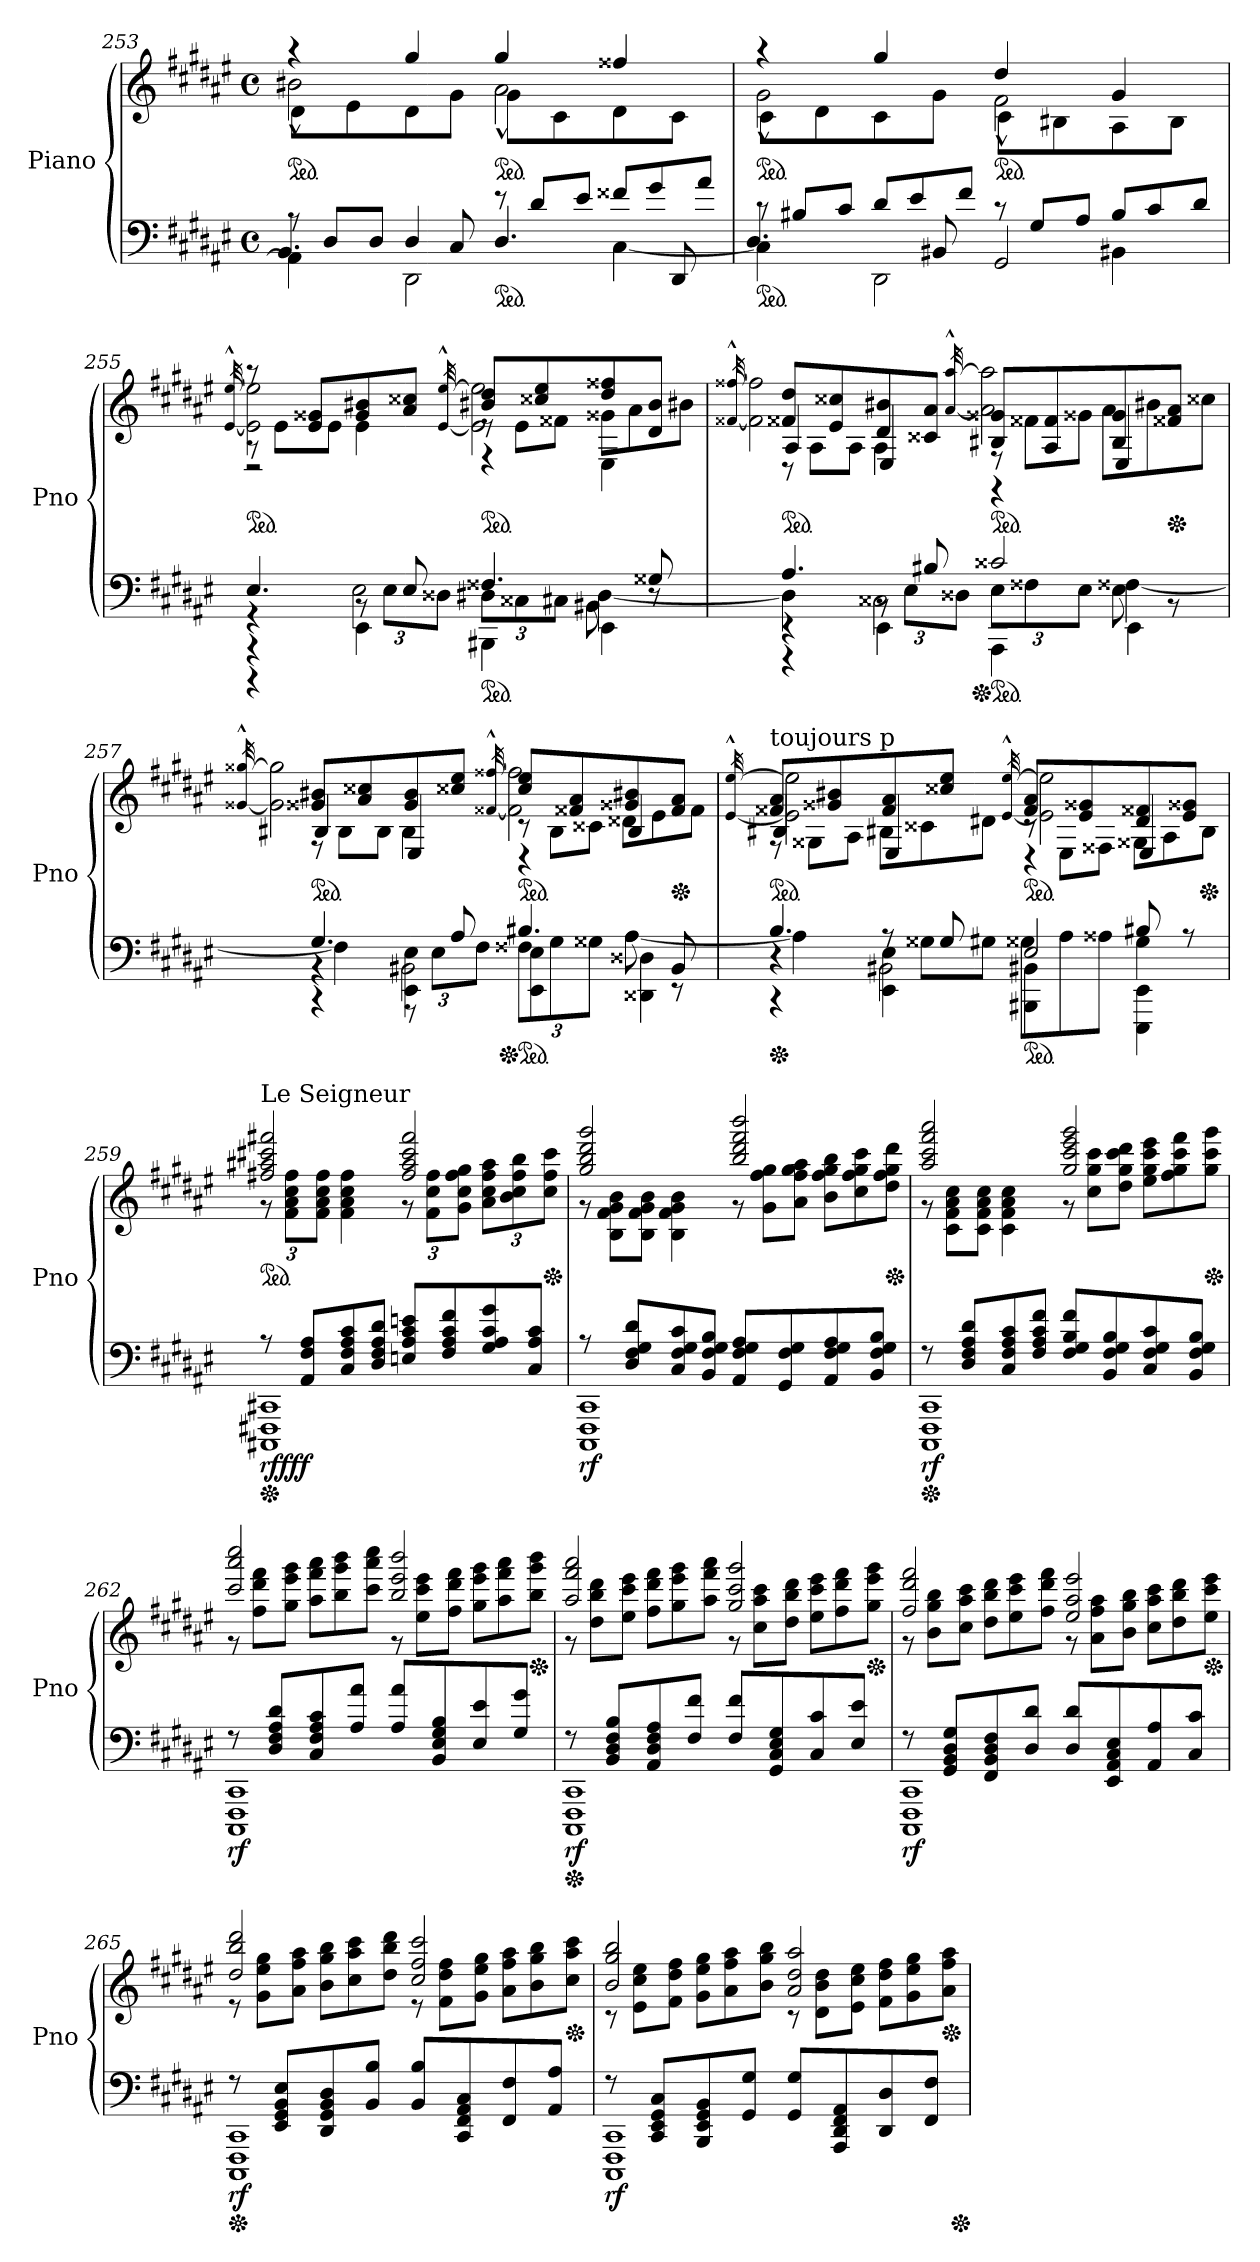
**kern	**kern	**dynam
*part1	*part1	*part1
*staff2	*staff1	*staff1/2
*I"Piano	*	*
*I'Pno	*	*
*clefF4	*clefG2	*
*k[f#c#g#d#a#e#]	*k[f#c#g#d#a#e#]	*
*F#:	*F#:	*
*M4/4	*M4/4	*
*met(c)	*met(c)	*
*Xtuplet	*	*
=253	=253	=253
*^	*	*
*	*^	*	*
*	*	*	*ped	*
*	*	*	*^	*
*	*	*	*	*^	*
12rA	4AA#\]	4.BB/	4raa	2b#X^^\	8d#\L	.
12D#/L	.	.	.	.	.	.
.	.	.	.	.	8e#\	.
12D#/J	.	.	.	.	.	.
4D#/	2DD#\	.	4gg#/	.	8d#\	.
.	.	8C#/	.	.	8g#\J	.
*ped	*	*	*	*	*	*
*	*	*	*ped	*	*	*
12re	.	4.D#/	4gg#/	2a#^^\	8g#\L	.
12d#/L	.	.	.	.	.	.
.	.	.	.	.	8c#\	.
12e#/J	.	.	.	.	.	.
12f##X/L	[4C#\	.	4ff##X/	.	8d#\	.
12g#/	.	.	.	.	.	.
.	.	8DD#/	.	.	8c#\J	.
12a#/J	.	.	.	.	.	.
=254	=254	=254	=254	=254	=254	=254
*ped	*	*	*	*	*	*
*	*	*	*ped	*	*	*
12rc	4C#\]	4.D#/	4raa	2g#^^\	8c#\L	.
12B#X/L	.	.	.	.	.	.
.	.	.	.	.	8d#\	.
12c#/J	.	.	.	.	.	.
12d#/L	2DD#\	.	4gg#/	.	8c#\	.
12e#/	.	.	.	.	.	.
.	.	8BB#X/	.	.	8g#\J	.
12f#/J	.	.	.	.	.	.
*	*	*	*ped	*	*	*
12rc	.	2GG#/	4dd#/	2f#^^\	8c#\L	.
12G#/L	.	.	.	.	.	.
.	.	.	.	.	8B#X\	.
12A#/J	.	.	.	.	.	.
12B#/L	4BB#X\	.	4g#/	.	8A#\	.
12c#/	.	.	.	.	.	.
.	.	.	.	.	8B#\J	.
12d#/J	.	.	.	.	.	.
*v	*v	*v	*	*	*	*
*	*	*v	*v	*
!!LO:PB:g=z
=255	=255	=255	=255
.	.	[32qe#/^^ [32qee#/^^	.
*^	*	*	*
*	*^	*	*	*
*	*	*^	*v	*v	*
*	*	*	*	*ped	*
*	*	*	*	*^	*
*	*	*	*	*	*^	*
*	*	*	*	*	*	*Xtuplet	*
*	*	*	*	*	*	*^	*
4.E#/	4rBBBB	4rAAA	4rGG	8raa	2e#\] 2ee#\]	12rA	2rD	.
.	.	.	.	.	.	12e#\L	.	.
.	.	.	.	8e#/ 8g##X/L	.	.	.	.
.	.	.	.	.	.	12e#\J	.	.
*	*	*tuplet	*	*	*	*	*	*
*	*	*Xbrackettup	*	*	*	*	*	*
.	4EE#\	12rBB	2E#\	8g##/ 8b#X/	.	4e#\	.	.
.	.	12E#\L	.	.	.	.	.	.
8E#/	.	.	.	8a#/ 8cc##X/J	.	.	.	.
.	.	12D##X\J	.	.	.	.	.	.
.	.	.	.	.	[32qe#/^^ [32qee#/^^	.	.	.
*ped	*	*	*	*	*	*	*	*
*	*	*	*	*ped	*	*	*	*
4.F##X/	4BBB#X\	12D#X\L	.	8b#X/ 8dd#/L	2e#\] 2ee#\]	12re	4rF	.
.	.	12C##X\	.	.	.	12e#\L	.	.
.	.	.	.	8cc##X/ 8ee#/	.	.	.	.
.	.	12C#X\J	.	.	.	12f##X\J	.	.
.	4EE#\	8BB#X\	[4D#\	8dd#/ 8ff##X/	.	12g##X\L	4E#\	.
.	.	.	.	.	.	12a#\	.	.
8G##X/	.	8r	.	8d#/ 8b#/J	.	.	.	.
.	.	.	.	.	.	12b#X\J	.	.
!!LO:PB:g=z	!!	!!	!!
=256	=256	=256	=256	=256	=256	=256	=256	=256
.	.	.	.	.	[32qf##X/^^ [32qff##X/^^	.	.	.
*	*	*	*	*ped	*	*	*	*
4.A#/	4rEE	4rFFF	4D#\]	8f##/ 8dd#/L	2f##\] 2ff##\]	4A#/	12rD	.
.	.	.	.	.	.	.	12A#\L	.
.	.	.	.	8e#/ 8cc##X/	.	.	.	.
.	.	.	.	.	.	.	12A#\J	.
.	12rBB	4EE#\	2C##X\	8d#/ 8b#X/	.	4E#/	4A#\	.
.	12E#\L	.	.	.	.	.	.	.
8B#X/	.	.	.	8c##X/ 8a#/J	.	.	.	.
.	12D##X\J	.	.	.	.	.	.	.
.	.	.	.	.	[32qa#/^^ [32qaa#/^^	.	.	.
*Xped	*	*	*	*	*	*	*	*
*ped	*	*	*	*	*	*	*	*
*	*	*	*	*ped	*	*	*	*
2c##X/	12E#\L	4AAA#\	.	8B#X/ 8g##X/L	2a#\] 2aa#\]	4rGG	12rF	.
.	12F##X\	.	.	.	.	.	12f##X\L	.
.	.	.	.	8A#/ 8f##/	.	.	.	.
.	12E#\J	.	.	.	.	.	12g##X\J	.
.	8E#\	4EE#\	[4F##X\	8B#/ 8g##/	.	4E#/	12a#\L	.
.	.	.	.	.	.	.	12b#X\	.
*	*	*	*	*Xped	*	*	*	*
.	8rBB	.	.	8f##X/ 8a#/J	.	.	.	.
.	.	.	.	.	.	.	12cc##X\J	.
!!LO:PB:g=z	!!	!!	!!
=257	=257	=257	=257	=257	=257	=257	=257	=257
.	.	.	.	.	[32qg##X/^^ [32qgg##X/^^	.	.	.
*	*	*	*	*ped	*	*	*	*
4.G#/	4rBB	4rCC	4F##\]	8g##/ 8b#X/L	2g##\] 2gg##\]	4B#X/	12rF	.
.	.	.	.	.	.	.	12B#\L	.
.	.	.	.	8a#/ 8cc##X/	.	.	.	.
.	.	.	.	.	.	.	12B#\J	.
.	12rAAA	4EE#\ 4E#\	2BB#X\	8g##/ 8b#/	.	4E#/	4B#\	.
.	12E#\L	.	.	.	.	.	.	.
8A#/	.	.	.	8cc##X/ 8ee#/J	.	.	.	.
.	12F#\J	.	.	.	.	.	.	.
.	.	.	.	.	[32qf##X/^^ [32qff##X/^^	.	.	.
*Xped	*	*	*	*	*	*	*	*
*ped	*	*	*	*	*	*	*	*
*	*	*	*	*ped	*	*	*	*
4.B#X/	12F##X\L	4EE#\ 4E#\	.	8cc##/ 8ee#/L	2f##\] 2ff##\]	4rD	12rc	.
.	12G#\	.	.	.	.	.	12B#\L	.
.	.	.	.	8f##/ 8a#/	.	.	.	.
.	12G##X\J	.	.	.	.	.	12c##X\J	.
.	8A#\	4DD##X\ 4D##X\	[4A#\	8g##X/ 8b#X/	.	4B#/	12d##X\L	.
.	.	.	.	.	.	.	12e#\	.
*	*	*	*	*Xped	*	*	*	*
8BB#/	8rEE	.	.	8f##/ 8a#/J	.	.	.	.
.	.	.	.	.	.	.	12f##\J	.
!!LO:PB:g=z	!!	!!	!!
=258	=258	=258	=258	=258	=258	=258	=258	=258
.	.	.	.	.	[32qe#/^^ [32qee#/^^	.	.	.
*Xped	*	*	*	*	*	*	*	*
*	*	*	*	*ped	*	*	*	*
!	!	!	!	!LO:TX:a:t=toujours p	!	!	!	!
4.B/	4r	4rCC	4A#\]	8f##X/ 8a#/L	2e#\] 2ee#\]	4B#X/	12rF	.
.	.	.	.	.	.	.	12G##X\L	.
.	.	.	.	8g##X/ 8b#X/	.	.	.	.
.	.	.	.	.	.	.	12A#\J	.
*	*	*Xtuplet	*	*	*	*	*	*
.	4EE#\ 4E#\	12rA	2BB#X\	8f##/ 8a#/	.	4E#/	12B#X\L	.
.	.	12G##X\L	.	.	.	.	12c##X\	.
8G##/	.	.	.	8cc##X/ 8ee#/J	.	.	.	.
.	.	12G#X\J	.	.	.	.	12d#X\J	.
.	.	.	.	.	[32qe#/^^ [32qee#/^^	.	.	.
*ped	*	*	*	*	*	*	*	*
*	*	*	*	*ped	*	*	*	*
2E#/	4BBB#X\ 4BB#X\	12G##X\L	.	8f##/ 8a#/L	2e#\] 2ee#\]	4rD	12rc	.
.	.	12A#\	.	.	.	.	12E#\L	.
.	.	.	.	8e#/ 8g##X/	.	.	.	.
.	.	12A##X\J	.	.	.	.	12F##X\J	.
.	4EEE#\ 4EE#\	8B#X/	4G##\	8d#/ 8f##X/	.	4E#/	12G##X\L	.
.	.	.	.	.	.	.	12A#\	.
.	.	8rA	.	8e#/ 8g##X/J	.	.	.	.
*	*	*	*	*Xped	*	*	*	*
.	.	.	.	.	.	.	12B#\J	.
*v	*v	*v	*v	*	*	*	*	*
*	*v	*v	*v	*v	*
!!LO:PB:g=z
=259	=259	=259
*Xped	*	*
*^	*	*
*	*	*ped	*
*	*	*^	*
*	*	*	*tuplet	*
*	*	*	*Xbrackettup	*
*	*	*^	*^	*
!	!	!LO:TX:a:t=Le Seigneur	!	!	!	!
!	!	!	!	!	!	!LO:DY:b=2
!	!	!	!	!	!	!LO:DY:n=1:b
*	*	*	*v	*v	*v	*
8rA	1CCC#X 1FFF#X 1CC#X	2ff#X/ 2aa#X/ 2ccc#X/ 2fff#X/	12r	rf fff
.	.	.	12f#\ 12a#\ 12cc#\ 12ff#\L	.
8AA#/ 8F#/ 8A#/L	.	.	.	.
.	.	.	12f#\ 12a#\ 12cc#\ 12ff#\J	.
8C#/ 8F#/ 8A#/ 8c#/	.	.	4f#\ 4a#\ 4cc#\ 4ff#\	.
8D#/ 8F#/ 8A#/ 8d#/J	.	.	.	.
8En/ 8A#/ 8c#/ 8en/L	.	2ff#/ 2aa#/ 2ccc#/ 2fff#/	12r	.
.	.	.	12f#\ 12cc#\ 12ff#\L	.
8F#/ 8A#/ 8c#/ 8f#/	.	.	.	.
.	.	.	12g#\ 12cc#\ 12ff#\ 12gg#\J	.
8G#/ 8A#/ 8c#/ 8g#/	.	.	12a#\ 12cc#\ 12ff#\ 12aa#\L	.
.	.	.	12b\ 12cc#\ 12ff#\ 12bb\	.
8C#/ 8A#/ 8c#/J	.	.	.	.
*	*	*Xped	*	*
.	.	.	12cc#\ 12ff#\ 12ccc#\J	.
!!LO:PB:g=z	!!
=260	=260	=260	=260	=260
*	*	*	*Xtuplet	*
!	!	!	!	!LO:DY:b=2
8rA	1CCC# 1FFF# 1CC#	2gg#/ 2bb/ 2ddd#/ 2ggg#/	12r	rf
.	.	.	12B\ 12f#\ 12g#\ 12b\L	.
8D#/ 8F#/ 8G#/ 8d#/L	.	.	.	.
.	.	.	12B\ 12f#\ 12g#\ 12b\J	.
8C#/ 8F#/ 8G#/ 8c#/	.	.	4B\ 4f#\ 4g#\ 4b\	.
8BB/ 8F#/ 8G#/ 8B/J	.	.	.	.
8AA#/ 8F#/ 8G#/ 8A#/L	.	2bb/ 2ddd#/ 2fff#/ 2bbb/	12r	.
.	.	.	12g#\ 12ff#\ 12gg#\L	.
8GG#/ 8F#/ 8G#/	.	.	.	.
.	.	.	12a#\ 12ff#\ 12gg#\ 12aa#\J	.
8AA#/ 8F#/ 8G#/ 8A#/	.	.	12b\ 12ff#\ 12gg#\ 12bb\L	.
.	.	.	12cc#\ 12ff#\ 12gg#\ 12ccc#\	.
8BB/ 8F#/ 8G#/ 8B/J	.	.	.	.
*	*	*Xped	*	*
.	.	.	12dd#\ 12ff#\ 12gg#\ 12ddd#\J	.
=261	=261	=261	=261	=261
*Xped	*	*	*	*
!	!	!	!	!LO:DY:b=2
8rF	1CCC# 1FFF# 1CC#	2aa#/ 2ccc#/ 2fff#/ 2aaa#/	12r	rf
.	.	.	12c#\ 12f#\ 12a#\ 12cc#\L	.
8D#/ 8F#/ 8A#/ 8d#/L	.	.	.	.
.	.	.	12c#\ 12f#\ 12a#\ 12cc#\J	.
8C#/ 8F#/ 8A#/ 8c#/	.	.	4c#\ 4f#\ 4a#\ 4cc#\	.
8F#/ 8A#/ 8c#/ 8f#/J	.	.	.	.
8F#/ 8G#/ 8B/ 8f#/L	.	2gg#/ 2ccc#/ 2eee#/ 2ggg#/	12r	.
.	.	.	12cc#\ 12gg#\ 12ccc#\L	.
8BB/ 8F#/ 8G#/ 8B/	.	.	.	.
.	.	.	12dd#\ 12gg#\ 12ccc#\ 12ddd#\J	.
8C#/ 8F#/ 8G#/ 8c#/	.	.	12ee#\ 12gg#\ 12ccc#\ 12eee#\L	.
.	.	.	12ff#\ 12gg#\ 12ccc#\ 12fff#\	.
8BB/ 8F#/ 8G#/ 8B/J	.	.	.	.
*	*	*Xped	*	*
.	.	.	12gg#\ 12ccc#\ 12ggg#\J	.
!!LO:PB:g=z	!!
=262	=262	=262	=262	=262
!	!	!	!	!LO:DY:b=2
8rF	1CCC# 1FFF# 1CC#	2ccc#/ 2aaa#/ 2cccc#/	12r	rf
.	.	.	12ff#\ 12ddd#\ 12fff#\L	.
8D#/ 8F#/ 8A#/ 8d#/L	.	.	.	.
.	.	.	12gg#\ 12eee#\ 12ggg#\J	.
8C#/ 8F#/ 8A#/ 8c#/	.	.	12aa#\ 12fff#\ 12aaa#\L	.
.	.	.	12bb\ 12ggg#\ 12bbb\	.
8A#/ 8a#/J	.	.	.	.
.	.	.	12ccc#\ 12aaa#\ 12cccc#\J	.
8A#/ 8a#/L	.	2bb/ 2eee#/ 2bbb/	12r	.
.	.	.	12ee#\ 12ccc#\ 12eee#\L	.
8BB/ 8E#/ 8G#/ 8B/	.	.	.	.
.	.	.	12ff#\ 12ddd#\ 12fff#\J	.
8E#/ 8e#/	.	.	12gg#\ 12eee#\ 12ggg#\L	.
.	.	.	12aa#\ 12fff#\ 12aaa#\	.
8G#/ 8g#/J	.	.	.	.
*	*	*Xped	*	*
.	.	.	12bb\ 12ggg#\ 12bbb\J	.
=263	=263	=263	=263	=263
*Xped	*	*	*	*
!	!	!	!	!LO:DY:b=2
8rF	1CCC# 1FFF# 1CC#	2aa#/ 2fff#/ 2aaa#/	12r	rf
.	.	.	12dd#\ 12bb\ 12ddd#\L	.
8BB/ 8D#/ 8F#/ 8B/L	.	.	.	.
.	.	.	12ee#\ 12ccc#\ 12eee#\J	.
8AA#/ 8D#/ 8F#/ 8A#/	.	.	12ff#\ 12ddd#\ 12fff#\L	.
.	.	.	12gg#\ 12eee#\ 12ggg#\	.
8F#/ 8f#/J	.	.	.	.
.	.	.	12aa#\ 12fff#\ 12aaa#\J	.
8F#/ 8f#/L	.	2gg#/ 2ccc#/ 2ggg#/	12r	.
.	.	.	12cc#\ 12aa#\ 12ccc#\L	.
8GG#/ 8C#/ 8E#/ 8G#/	.	.	.	.
.	.	.	12dd#\ 12bb\ 12ddd#\J	.
8C#/ 8c#/	.	.	12ee#\ 12ccc#\ 12eee#\L	.
.	.	.	12ff#\ 12ddd#\ 12fff#\	.
8E#/ 8e#/J	.	.	.	.
*	*	*Xped	*	*
.	.	.	12gg#\ 12eee#\ 12ggg#\J	.
=264	=264	=264	=264	=264
!	!	!	!	!LO:DY:b=2
8rF	1CCC# 1FFF# 1CC#	2ff#/ 2ddd#/ 2fff#/	12r	rf
.	.	.	12b\ 12gg#\ 12bb\L	.
8GG#/ 8BB/ 8D#/ 8G#/L	.	.	.	.
.	.	.	12cc#\ 12aa#\ 12ccc#\J	.
8FF#/ 8BB/ 8D#/ 8F#/	.	.	12dd#\ 12bb\ 12ddd#\L	.
.	.	.	12ee#\ 12ccc#\ 12eee#\	.
8D#/ 8d#/J	.	.	.	.
.	.	.	12ff#\ 12ddd#\ 12fff#\J	.
8D#/ 8d#/L	.	2ee#/ 2aa#/ 2eee#/	12r	.
.	.	.	12a#\ 12ff#\ 12aa#\L	.
8EE#/ 8AA#/ 8C#/ 8E#/	.	.	.	.
.	.	.	12b\ 12gg#\ 12bb\J	.
8AA#/ 8A#/	.	.	12cc#\ 12aa#\ 12ccc#\L	.
.	.	.	12dd#\ 12bb\ 12ddd#\	.
8C#/ 8c#/J	.	.	.	.
*	*	*Xped	*	*
.	.	.	12ee#\ 12ccc#\ 12eee#\J	.
!!LO:PB:g=z	!!
=265	=265	=265	=265	=265
*Xped	*	*	*	*
!	!	!	!	!LO:DY:b=2
8rF	1CCC# 1FFF# 1CC#	2dd#/ 2bb/ 2ddd#/	12re	rf
.	.	.	12g#\ 12ee#\ 12gg#\L	.
8EE#/ 8GG#/ 8BB/ 8E#/L	.	.	.	.
.	.	.	12a#\ 12ff#\ 12aa#\J	.
8DD#/ 8GG#/ 8BB/ 8D#/	.	.	12b\ 12gg#\ 12bb\L	.
.	.	.	12cc#\ 12aa#\ 12ccc#\	.
8BB/ 8B/J	.	.	.	.
.	.	.	12dd#\ 12bb\ 12ddd#\J	.
8BB/ 8B/L	.	2cc#/ 2ff#/ 2ccc#/	12re	.
.	.	.	12f#\ 12dd#\ 12ff#\L	.
8CC#/ 8FF#/ 8AA#/ 8C#/	.	.	.	.
.	.	.	12g#\ 12ee#\ 12gg#\J	.
8FF#/ 8F#/	.	.	12a#\ 12ff#\ 12aa#\L	.
.	.	.	12b\ 12gg#\ 12bb\	.
8AA#/ 8A#/J	.	.	.	.
*	*	*Xped	*	*
.	.	.	12cc#\ 12aa#\ 12ccc#\J	.
=266	=266	=266	=266	=266
!	!	!	!	!LO:DY:b=2
8rF	1CCC# 1FFF# 1CC#	2b/ 2gg#/ 2bb/	12rc	rf
.	.	.	12e#\ 12cc#\ 12ee#\L	.
8CC#/ 8EE#/ 8GG#/ 8C#/L	.	.	.	.
.	.	.	12f#\ 12dd#\ 12ff#\J	.
8BBB/ 8EE#/ 8GG#/ 8BB/	.	.	12g#\ 12ee#\ 12gg#\L	.
.	.	.	12a#\ 12ff#\ 12aa#\	.
8GG#/ 8G#/J	.	.	.	.
.	.	.	12b\ 12gg#\ 12bb\J	.
8GG#/ 8G#/L	.	2a#/ 2dd#/ 2aa#/	12rc	.
.	.	.	12d#\ 12b\ 12dd#\L	.
8AAA#/ 8DD#/ 8FF#/ 8AA#/	.	.	.	.
.	.	.	12e#\ 12cc#\ 12ee#\J	.
8DD#/ 8D#/	.	.	12f#\ 12dd#\ 12ff#\L	.
.	.	.	12g#\ 12ee#\ 12gg#\	.
8FF#/ 8F#/J	.	.	.	.
*	*	*Xped	*	*
.	.	.	12a#\ 12ff#\ 12aa#\J	.
*v	*v	*	*	*
*Xped	*	*	*
*	*v	*v	*
=	=	=
*-	*-	*-
